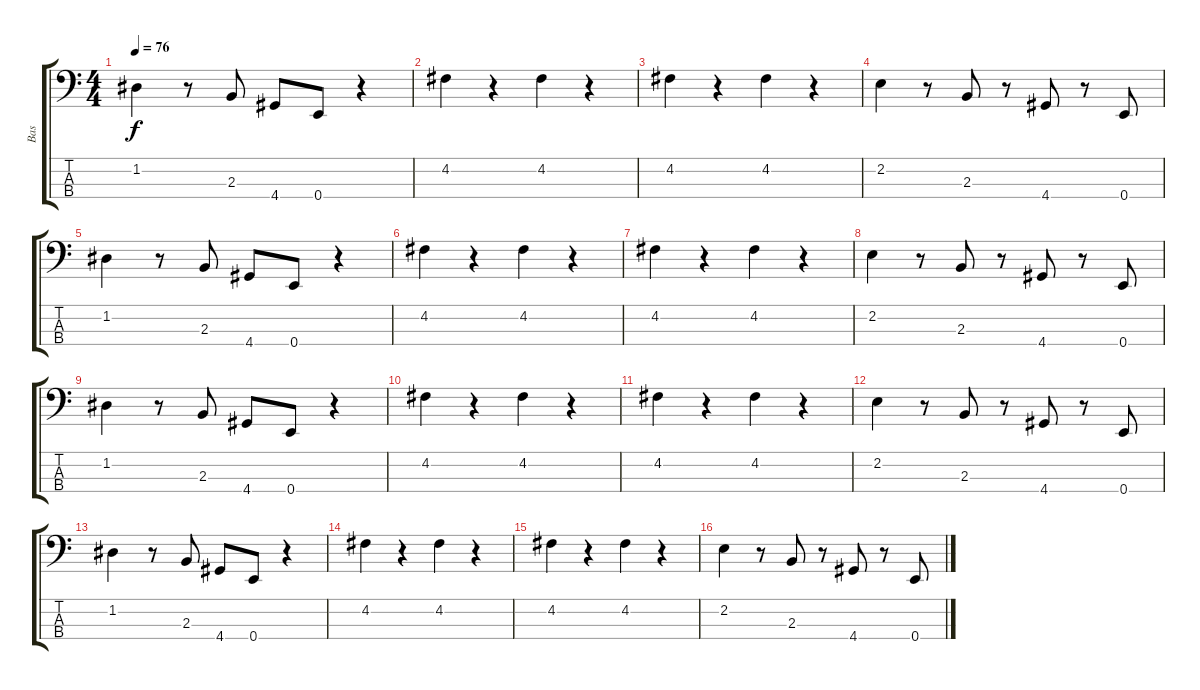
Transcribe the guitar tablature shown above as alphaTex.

\track ("Bas" "Bas") {instrument electricbassfinger}
\staff {score tabs}
\tuning (G2 D2 A1 E1) {hide}
\ts (4 4)
\tempo 76
\clef f4
\ks c
1.2.4{dy f} r.8 2.3.8 4.4.8 0.4.8 r.4 |
4.2.4 r.4 4.2.4 r.4 |
4.2.4 r.4 4.2.4 r.4 |
2.2.4 r.8 2.3.8 r.8 4.4.8 r.8 0.4.8 |
1.2.4 r.8 2.3.8 4.4.8 0.4.8 r.4 |
4.2.4 r.4 4.2.4 r.4 |
4.2.4 r.4 4.2.4 r.4 |
2.2.4 r.8 2.3.8 r.8 4.4.8 r.8 0.4.8 |
1.2.4 r.8 2.3.8 4.4.8 0.4.8 r.4 |
4.2.4 r.4 4.2.4 r.4 |
4.2.4 r.4 4.2.4 r.4 |
2.2.4 r.8 2.3.8 r.8 4.4.8 r.8 0.4.8 |
1.2.4 r.8 2.3.8 4.4.8 0.4.8 r.4 |
4.2.4 r.4 4.2.4 r.4 |
4.2.4 r.4 4.2.4 r.4 |
2.2.4 r.8 2.3.8 r.8 4.4.8 r.8 0.4.8
